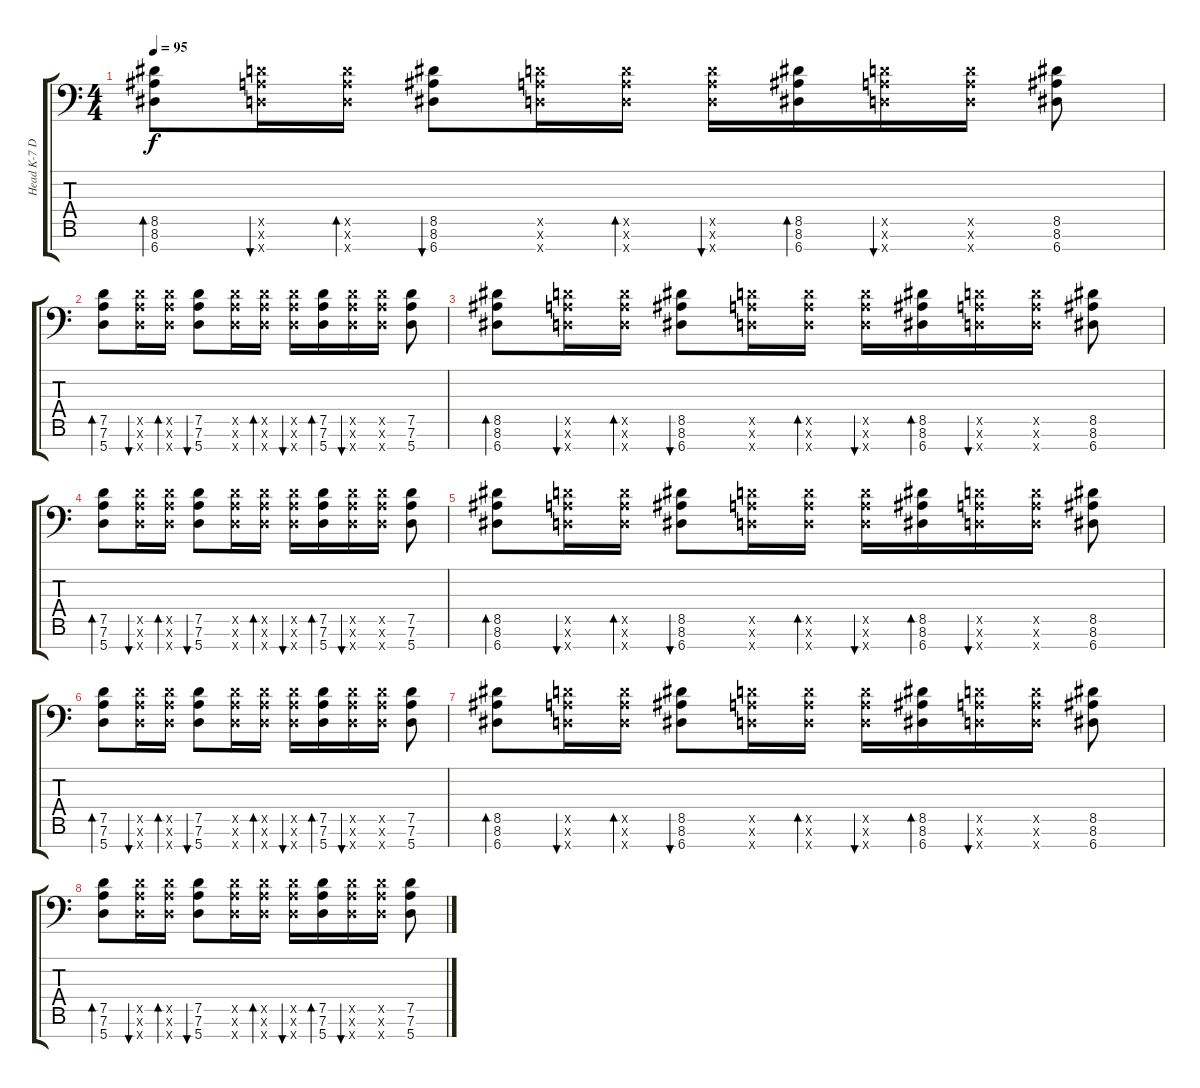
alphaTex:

\track ("Head K-7 Double" "Head K-7 D") {instrument overdrivenguitar}
\staff {score tabs}
\tuning (D4 A3 F3 C3 G2 D2 A1) {hide}
\ts (4 4)
\tempo 95
\clef f4
\ks c
(8.5 8.6 6.7).8{bd 30 dy f} (7.5{x} 7.6{x} 5.7{x}).16{bu 30} (7.5{x} 7.6{x} 5.7{x}).16{bd 30} (8.5 8.6 6.7).8{bu 30} (7.5{x} 7.6{x} 5.7{x}).16 (7.5{x} 7.6{x} 5.7{x}).16{bd 30} (7.5{x} 7.6{x} 5.7{x}).16{bu 30} (8.5 8.6 6.7).16{bd 30} (7.5{x} 7.6{x} 5.7{x}).16{bu 30} (7.5{x} 7.6{x} 5.7{x}).16 (8.5 8.6 6.7).8 |
(7.5 7.6 5.7).8{bd 30} (7.5{x} 7.6{x} 5.7{x}).16{bu 30} (7.5{x} 7.6{x} 5.7{x}).16{bd 30} (7.5 7.6 5.7).8{bu 30} (7.5{x} 7.6{x} 5.7{x}).16 (7.5{x} 7.6{x} 5.7{x}).16{bd 30} (7.5{x} 7.6{x} 5.7{x}).16{bu 30} (7.5 7.6 5.7).16{bd 30} (7.5{x} 7.6{x} 5.7{x}).16{bu 30} (7.5{x} 7.6{x} 5.7{x}).16 (7.5 7.6 5.7).8 |
(8.5 8.6 6.7).8{bd 30} (7.5{x} 7.6{x} 5.7{x}).16{bu 30} (7.5{x} 7.6{x} 5.7{x}).16{bd 30} (8.5 8.6 6.7).8{bu 30} (7.5{x} 7.6{x} 5.7{x}).16 (7.5{x} 7.6{x} 5.7{x}).16{bd 30} (7.5{x} 7.6{x} 5.7{x}).16{bu 30} (8.5 8.6 6.7).16{bd 30} (7.5{x} 7.6{x} 5.7{x}).16{bu 30} (7.5{x} 7.6{x} 5.7{x}).16 (8.5 8.6 6.7).8 |
(7.5 7.6 5.7).8{bd 30} (7.5{x} 7.6{x} 5.7{x}).16{bu 30} (7.5{x} 7.6{x} 5.7{x}).16{bd 30} (7.5 7.6 5.7).8{bu 30} (7.5{x} 7.6{x} 5.7{x}).16 (7.5{x} 7.6{x} 5.7{x}).16{bd 30} (7.5{x} 7.6{x} 5.7{x}).16{bu 30} (7.5 7.6 5.7).16{bd 30} (7.5{x} 7.6{x} 5.7{x}).16{bu 30} (7.5{x} 7.6{x} 5.7{x}).16 (7.5 7.6 5.7).8 |
(8.5 8.6 6.7).8{bd 30} (7.5{x} 7.6{x} 5.7{x}).16{bu 30} (7.5{x} 7.6{x} 5.7{x}).16{bd 30} (8.5 8.6 6.7).8{bu 30} (7.5{x} 7.6{x} 5.7{x}).16 (7.5{x} 7.6{x} 5.7{x}).16{bd 30} (7.5{x} 7.6{x} 5.7{x}).16{bu 30} (8.5 8.6 6.7).16{bd 30} (7.5{x} 7.6{x} 5.7{x}).16{bu 30} (7.5{x} 7.6{x} 5.7{x}).16 (8.5 8.6 6.7).8 |
(7.5 7.6 5.7).8{bd 30} (7.5{x} 7.6{x} 5.7{x}).16{bu 30} (7.5{x} 7.6{x} 5.7{x}).16{bd 30} (7.5 7.6 5.7).8{bu 30} (7.5{x} 7.6{x} 5.7{x}).16 (7.5{x} 7.6{x} 5.7{x}).16{bd 30} (7.5{x} 7.6{x} 5.7{x}).16{bu 30} (7.5 7.6 5.7).16{bd 30} (7.5{x} 7.6{x} 5.7{x}).16{bu 30} (7.5{x} 7.6{x} 5.7{x}).16 (7.5 7.6 5.7).8 |
(8.5 8.6 6.7).8{bd 30} (7.5{x} 7.6{x} 5.7{x}).16{bu 30} (7.5{x} 7.6{x} 5.7{x}).16{bd 30} (8.5 8.6 6.7).8{bu 30} (7.5{x} 7.6{x} 5.7{x}).16 (7.5{x} 7.6{x} 5.7{x}).16{bd 30} (7.5{x} 7.6{x} 5.7{x}).16{bu 30} (8.5 8.6 6.7).16{bd 30} (7.5{x} 7.6{x} 5.7{x}).16{bu 30} (7.5{x} 7.6{x} 5.7{x}).16 (8.5 8.6 6.7).8 |
(7.5 7.6 5.7).8{bd 30} (7.5{x} 7.6{x} 5.7{x}).16{bu 30} (7.5{x} 7.6{x} 5.7{x}).16{bd 30} (7.5 7.6 5.7).8{bu 30} (7.5{x} 7.6{x} 5.7{x}).16 (7.5{x} 7.6{x} 5.7{x}).16{bd 30} (7.5{x} 7.6{x} 5.7{x}).16{bu 30} (7.5 7.6 5.7).16{bd 30} (7.5{x} 7.6{x} 5.7{x}).16{bu 30} (7.5{x} 7.6{x} 5.7{x}).16 (7.5 7.6 5.7).8
